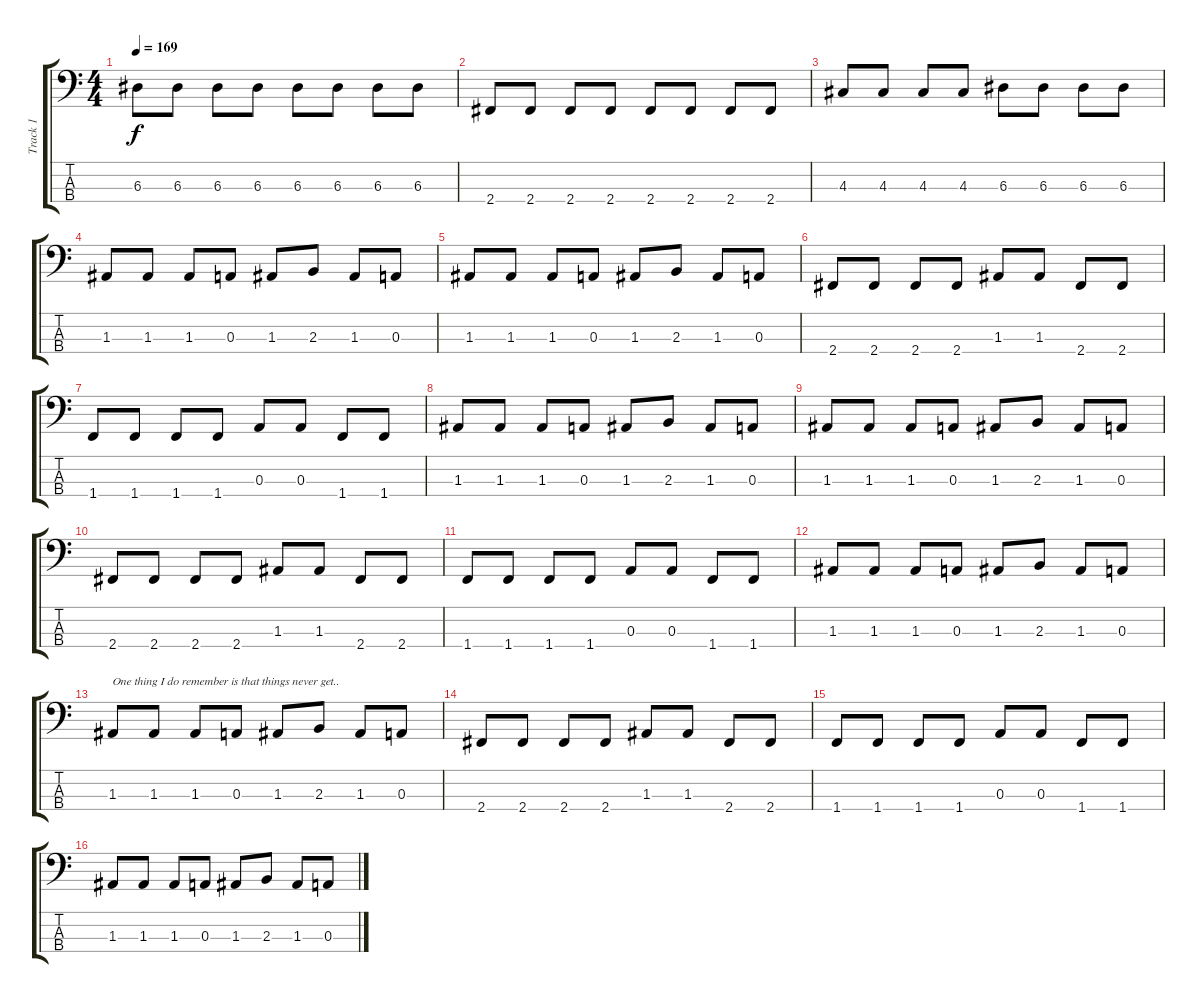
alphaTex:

\track ("Track 1" "Track 1") {instrument slapbass2}
\staff {score tabs}
\tuning (G2 D2 A1 E1) {hide}
\ts (4 4)
\tempo 169
\clef f4
\ks c
6.3.8{dy f} 6.3.8 6.3.8 6.3.8 6.3.8 6.3.8 6.3.8 6.3.8 |
2.4.8 2.4.8 2.4.8 2.4.8 2.4.8 2.4.8 2.4.8 2.4.8 |
4.3.8 4.3.8 4.3.8 4.3.8 6.3.8 6.3.8 6.3.8 6.3.8 |
1.3.8 1.3.8 1.3.8 0.3.8 1.3.8 2.3.8 1.3.8 0.3.8 |
1.3.8 1.3.8 1.3.8 0.3.8 1.3.8 2.3.8 1.3.8 0.3.8 |
2.4.8 2.4.8 2.4.8 2.4.8 1.3.8 1.3.8 2.4.8 2.4.8 |
1.4.8 1.4.8 1.4.8 1.4.8 0.3.8 0.3.8 1.4.8 1.4.8 |
1.3.8 1.3.8 1.3.8 0.3.8 1.3.8 2.3.8 1.3.8 0.3.8 |
1.3.8 1.3.8 1.3.8 0.3.8 1.3.8 2.3.8 1.3.8 0.3.8 |
2.4.8 2.4.8 2.4.8 2.4.8 1.3.8 1.3.8 2.4.8 2.4.8 |
1.4.8 1.4.8 1.4.8 1.4.8 0.3.8 0.3.8 1.4.8 1.4.8 |
1.3.8 1.3.8 1.3.8 0.3.8 1.3.8 2.3.8 1.3.8 0.3.8 |
1.3.8{txt "One thing I do remember is that things never get.."} 1.3.8 1.3.8 0.3.8 1.3.8 2.3.8 1.3.8 0.3.8 |
2.4.8 2.4.8 2.4.8 2.4.8 1.3.8 1.3.8 2.4.8 2.4.8 |
1.4.8 1.4.8 1.4.8 1.4.8 0.3.8 0.3.8 1.4.8 1.4.8 |
1.3.8 1.3.8 1.3.8 0.3.8 1.3.8 2.3.8 1.3.8 0.3.8
